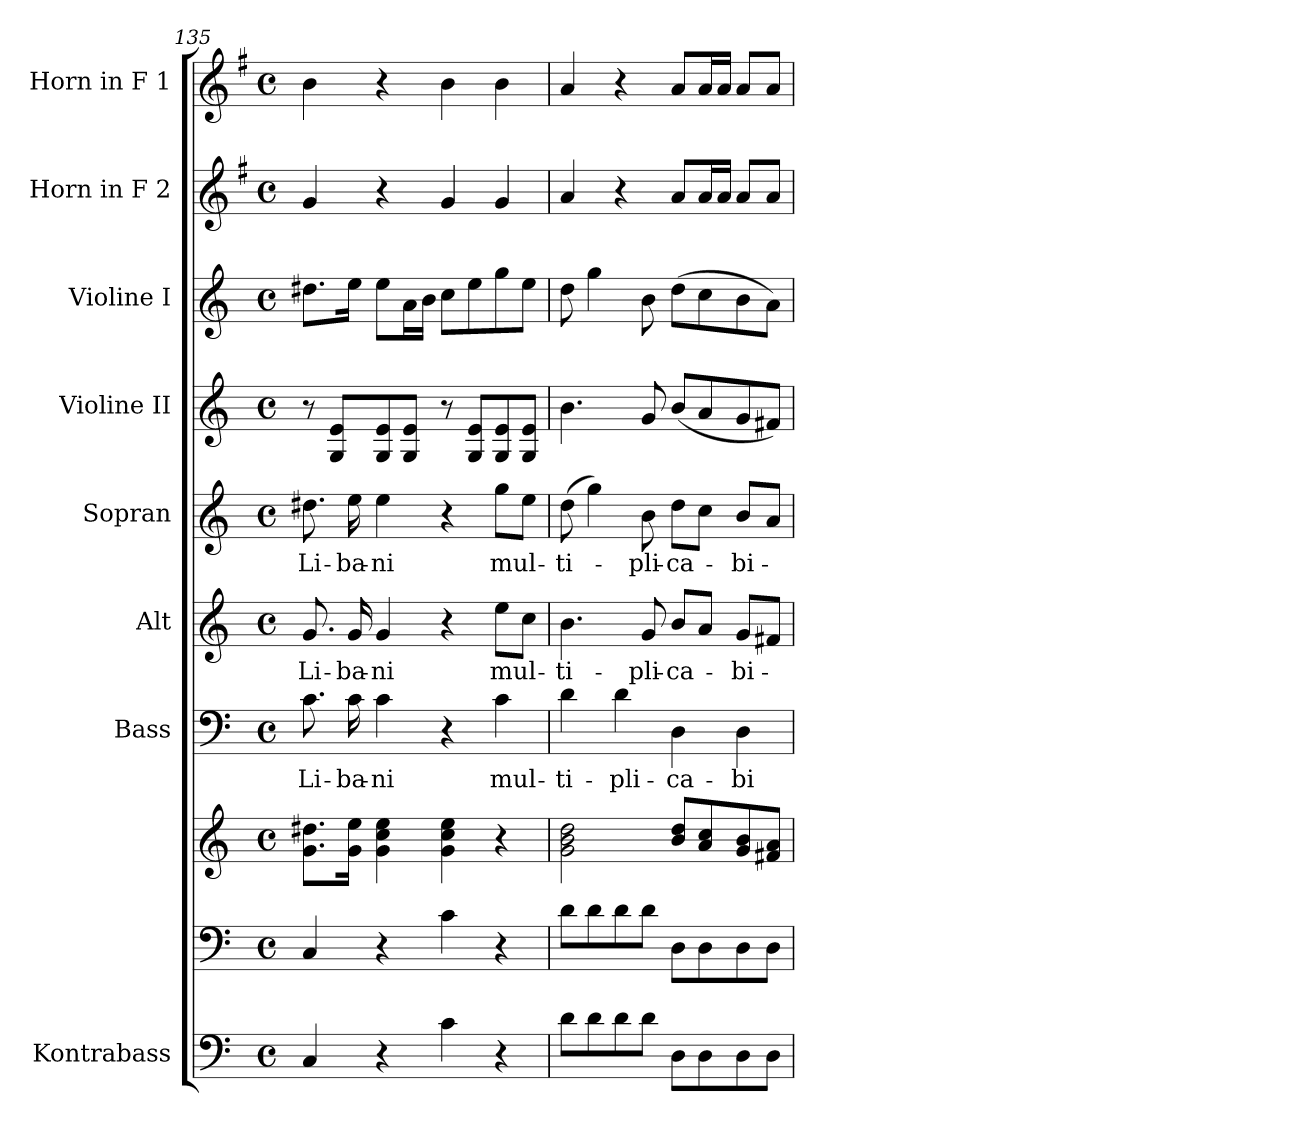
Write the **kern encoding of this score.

**kern	**kern	**kern	**kern	**text	**kern	**text	**kern	**text	**kern	**kern	**kern	**kern
*part9	*part8	*part8	*part7	*part7	*part6	*part6	*part5	*part5	*part4	*part3	*part2	*part1
*staff10	*staff9	*staff8	*staff7	*staff7	*staff6	*staff6	*staff5	*staff5	*staff4	*staff3	*staff2	*staff1
*I"Kontrabass	*	*	*I"Bass	*	*I"Alt	*	*I"Sopran	*	*I"Violine II	*I"Violine I	*I"Horn in F 2	*I"Horn in F 1
*I'Kb.	*	*	*I'B.	*	*I'A.	*	*I'S.	*	*I'Vl. II	*I'Vl. I	*	*
!!LO:PB:g=z
*clefF4	*clefF4	*clefG2	*clefF4	*	*clefG2	*	*clefG2	*	*clefG2	*clefG2	*clefG2	*clefG2
*ITrd7c12	*	*	*	*	*	*	*	*	*	*	*ITrd4c7	*ITrd4c7
*k[]	*k[]	*k[]	*k[]	*	*k[]	*	*k[]	*	*k[]	*k[]	*k[]	*k[]
*C:	*C:	*C:	*C:	*	*C:	*	*C:	*	*C:	*C:	*C:	*C:
*M4/4	*M4/4	*M4/4	*M4/4	*	*M4/4	*	*M4/4	*	*M4/4	*M4/4	*M4/4	*M4/4
*met(c)	*met(c)	*met(c)	*met(c)	*	*met(c)	*	*met(c)	*	*met(c)	*met(c)	*met(c)	*met(c)
=135	=135	=135	=135	=135	=135	=135	=135	=135	=135	=135	=135	=135
!	!	!	!	!LO:LY:b	!	!LO:LY:b	!	!LO:LY:b	!	!	!	!
4CC/	4C/	8.g\ 8.dd#X\L	8.c\	Li-	8.g/	Li-	8.dd#X\	Li-	8r	8.dd#X\L	4c/	4e\
.	.	.	.	.	.	.	.	.	8G/ 8e/L	.	.	.
!	!	!	!	!LO:LY:b	!	!LO:LY:b	!	!LO:LY:b	!	!	!	!
.	.	16g\ 16ee\Jk	16c\	-ba-	16g/	-ba-	16ee\	-ba-	.	16ee\Jk	.	.
!	!	!	!	!LO:LY:b	!	!LO:LY:b	!	!LO:LY:b	!	!	!	!
4r	4r	4g\ 4cc\ 4ee\	4c\	-ni	4g/	-ni	4ee\	-ni	8G/ 8e/	8ee\L	4r	4r
.	.	.	.	.	.	.	.	.	8G/ 8e/J	16a\L	.	.
.	.	.	.	.	.	.	.	.	.	16b\JJ	.	.
4C\	4c\	4g\ 4cc\ 4ee\	4r	.	4r	.	4r	.	8r	8cc\L	4c/	4e\
.	.	.	.	.	.	.	.	.	8G/ 8e/L	8ee\	.	.
!	!	!	!	!LO:LY:b	!	!LO:LY:b	!	!LO:LY:b	!	!	!	!
4r	4r	4r	4c\	mul-	8ee\L	mul-	8gg\L	mul-	8G/ 8e/	8gg\	4c/	4e\
.	.	.	.	.	8cc\J	.	8ee\J	.	8G/ 8e/J	8ee\J	.	.
=136	=136	=136	=136	=136	=136	=136	=136	=136	=136	=136	=136	=136
!	!	!	!	!LO:LY:b	!	!LO:LY:b	!	!LO:LY:b	!	!	!	!
8D\L	8d\L	2g\ 2b\ 2dd\	4d\	-ti-	4.b\	-ti-	(>8dd\	-ti-	4.b\	8dd\	4d/	4d/
8D\	8d\	.	.	.	.	.	4gg\)	.	.	4gg\	.	.
!	!	!	!	!LO:LY:b	!	!	!	!	!	!	!	!
8D\	8d\	.	4d\	-pli-	.	.	.	.	.	.	4r	4r
!	!	!	!	!	!	!LO:LY:b	!	!LO:LY:b	!	!	!	!
8D\J	8d\J	.	.	.	8g/	-pli-	8b\	-pli-	8g/	8b\	.	.
!	!	!	!	!LO:LY:b	!	!LO:LY:b	!	!LO:LY:b	!	!	!	!
8DD\L	8D\L	8b/ 8dd/L	4D\	-ca-	8b/L	-ca-	8dd\L	-ca-	(<8b/L	(>8dd\L	8d/L	8d/L
8DD\	8D\	8a/ 8cc/	.	.	8a/J	.	8cc\J	.	8a/	8cc\	16d/L	16d/L
.	.	.	.	.	.	.	.	.	.	.	16d/JJ	16d/JJ
!	!	!	!	!LO:LY:b	!	!LO:LY:b	!	!LO:LY:b	!	!	!	!
8DD\	8D\	8g/ 8b/	4D\	-bi-	8g/L	-bi-	8b/L	-bi-	8g/	8b\	8d/L	8d/L
8DD\J	8D\J	8f#X/ 8a/J	.	.	8f#X/J	.	8a/J	.	8f#X/J)	8a\J)	8d/J	8d/J
=	=	=	=	=	=	=	=	=	=	=	=	=
*-	*-	*-	*-	*-	*-	*-	*-	*-	*-	*-	*-	*-
